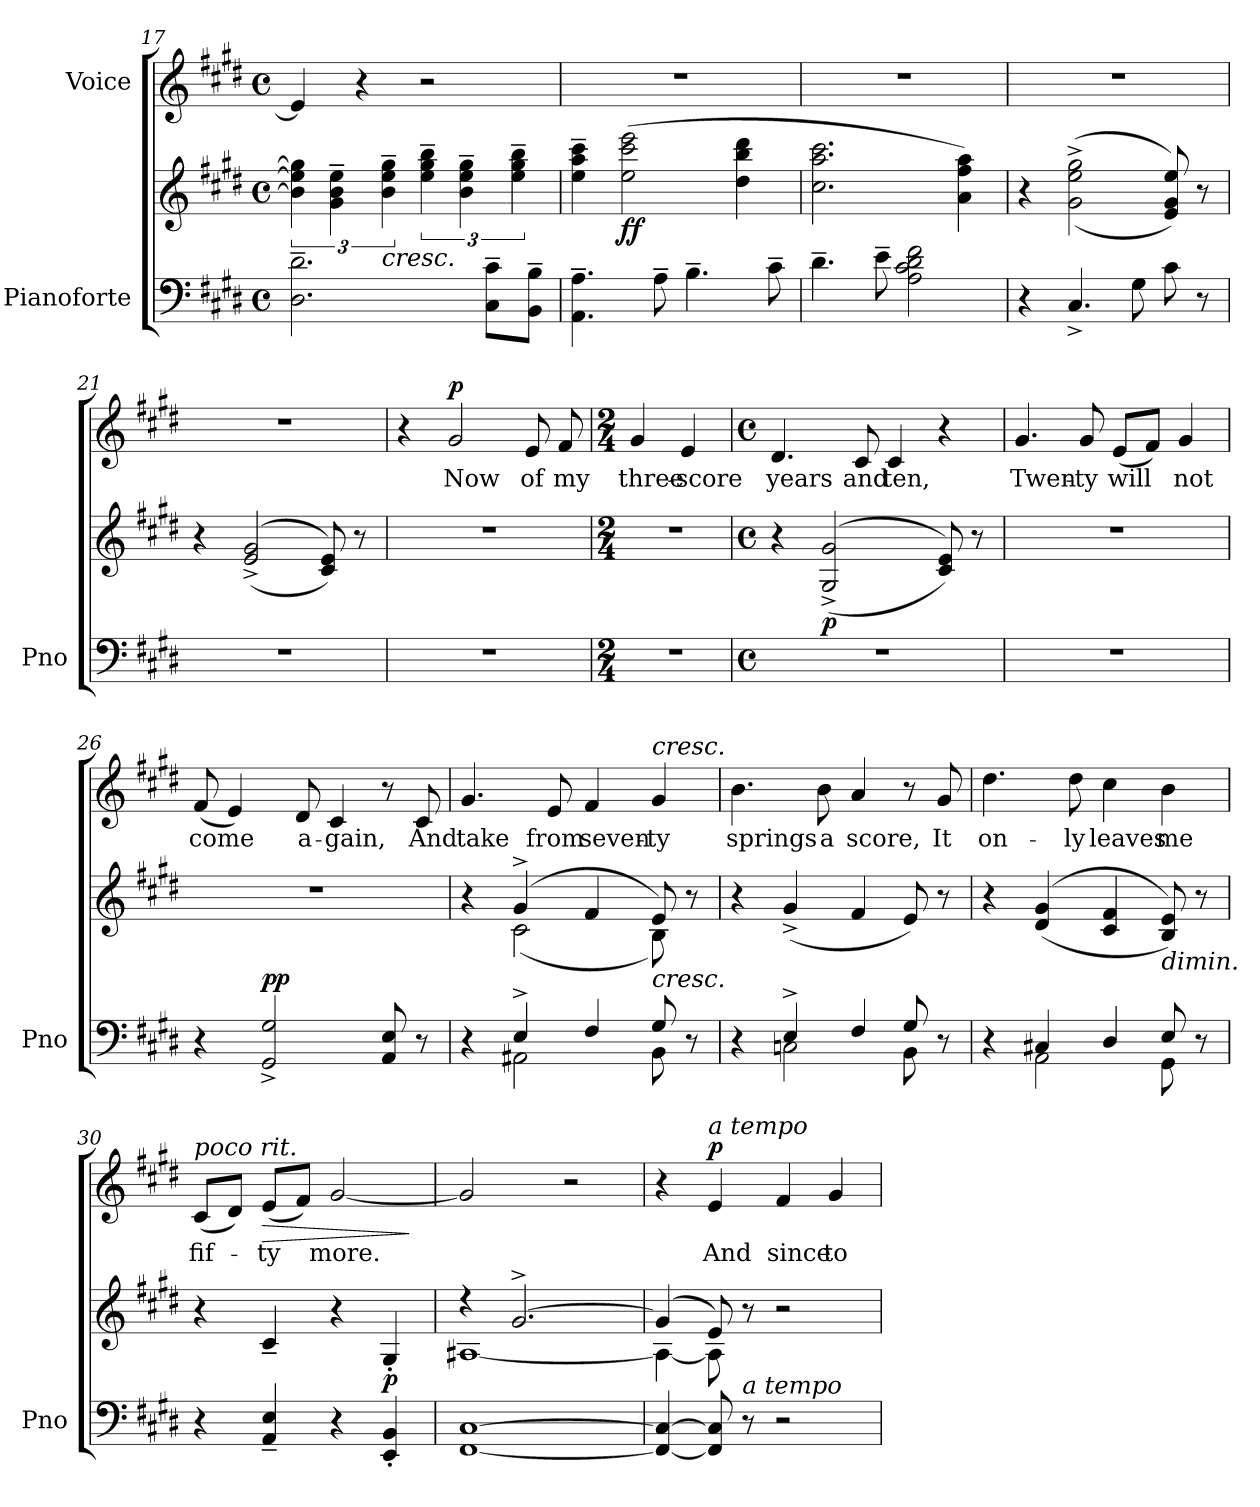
**kern	**kern	**dynam	**kern	**text	**dynam
*part2	*part2	*part2	*part1	*part1	*part1
*staff3	*staff2	*staff2/3	*staff1	*staff1	*staff1
*I"Pianoforte	*	*	*I"Voice	*	*
*I'Pno	*	*	*	*	*
*clefF4	*clefG2	*	*clefG2	*	*
*k[f#c#g#d#]	*k[f#c#g#d#]	*	*k[f#c#g#d#]	*	*
*M4/4	*M4/4	*	*M4/4	*	*
*met(c)	*met(c)	*	*met(c)	*	*
=17	=17	=17	=17	=17	=17
2.D#\~ 2.d#\~	6b\] 6ee\] 6gg#\]	.	4e/]	.	.
.	6g#\~ 6b\~ 6ee\~	.	.	.	.
.	.	.	4r	.	.
!	!LO:TX:b:i:t=cresc.	!	!	!	!
.	6b\~ 6ee\~ 6gg#\~	.	.	.	.
.	6ee\~ 6gg#\~ 6bb\~	.	2r	.	.
.	6b\~ 6ee\~ 6gg#\~	.	.	.	.
8C#\~ 8c#\~L	.	.	.	.	.
.	6ee\~ 6gg#\~ 6bb\~	.	.	.	.
8BB\~ 8B\~J	.	.	.	.	.
=18	=18	=18	=18	=18	=18
4.AA\~ 4.A\~	4ee\~ 4aa\~ 4ccc#\~	.	1r	.	.
!	!	!LO:DY:b	!	!	!
.	(2ee\ 2ccc#\ 2eee\	ff	.	.	.
8A~\	.	.	.	.	.
4.B~\	.	.	.	.	.
.	4dd#\ 4bb\ 4ddd#\	.	.	.	.
8c#~\	.	.	.	.	.
=19	=19	=19	=19	=19	=19
4.d#~\	2.cc#\ 2.aa\ 2.ccc#\	.	1r	.	.
8e~\	.	.	.	.	.
2A\ 2c#\ 2d#\ 2f#\	.	.	.	.	.
.	4a\ 4ff#\ 4aa\)	.	.	.	.
=20	=20	=20	=20	=20	=20
4r	4r	.	1r	.	.
!	!	!LO:DY:b	!	!	!
!	!	!LO:DY:n=1:b	!	!	!
4.C#^/	(<(2g#\^ 2ee\^ 2gg#\^	other-dynamics f	.	.	.
8G#\	.	.	.	.	.
8c#\	8e/ 8g#/ 8ee/))	.	.	.	.
8r	8r	.	.	.	.
=21	=21	=21	=21	=21	=21
1r	4r	.	1r	.	.
.	(>(2e/^> 2g#/^>	.	.	.	.
.	8c#/ 8e/))	.	.	.	.
.	8r	.	.	.	.
=22	=22	=22	=22	=22	=22
1r	1r	.	4r	.	.
!	!	!	!	!	!LO:DY:a
.	.	.	2g#/	Now	p
.	.	.	8e/	of	.
.	.	.	8f#/	my	.
=23	=23	=23	=23	=23	=23
*M2/4	*M2/4	*	*M2/4	*	*
2r	2r	.	4g#/	three-	.
.	.	.	4e/	-score	.
=24	=24	=24	=24	=24	=24
*M4/4	*M4/4	*	*M4/4	*	*
*met(c)	*met(c)	*	*met(c)	*	*
1r	4r	.	4.d#/	years	.
!	!	!LO:DY:b	!	!	!
.	(>(2G#/^> 2g#/^>	p	.	.	.
.	.	.	8c#/	and	.
.	.	.	4c#/	ten,	.
.	8c#/ 8e/))	.	4r	.	.
.	8r	.	.	.	.
=25	=25	=25	=25	=25	=25
1r	1r	.	4.g#/	Twen-	.
.	.	.	8g#/	-ty	.
.	.	.	(8e/L	will	.
.	.	.	8f#/J)	.	.
.	.	.	4g#/	not	.
=26	=26	=26	=26	=26	=26
4r	1r	.	(8f#/	come	.
.	.	.	4e/)	.	.
!	!	!LO:DY:a=2	!	!	!
2GG#/^> 2G#/^>	.	pp	.	.	.
.	.	.	8d#/	a-	.
.	.	.	4c#/	-gain,	.
8AA/ 8E/	.	.	8r	.	.
8r	.	.	8c#/	And	.
=27	=27	=27	=27	=27	=27
*^	*^	*	*	*	*
4r	4ryy	4r	4ryy	.	4.g#/	take	.
4E^/	2AA#X\	(4g#^/	(2c#\	.	.	.	.
.	.	.	.	.	8e/	from	.
4F#/	.	4f#/	.	.	4f#/	seven-	.
!	!	!	!	!	!LO:TX:a:i:t=cresc.	!	!
!	!	!LO:TX:b:i:t=cresc.	!	!	!	!	!
8G#/	8BB\	8e/)	8B\)	.	4g#/	-ty	.
8r	8ryy	8r	8ryy	.	.	.	.
*	*	*v	*v	*	*	*	*
=28	=28	=28	=28	=28	=28	=28
4r	4ryy	4r	.	4.b\	springs	.
4E^/	2Cn\	(>4g#^>/	.	.	.	.
.	.	.	.	8b\	a	.
4F#/	.	4f#/	.	4a/	score,	.
8G#/	8BB\	8e/)	.	8r	.	.
8r	8ryy	8r	.	8g#/	It	.
=29	=29	=29	=29	=29	=29	=29
4r	4ryy	4r	.	4.dd#\	on-	.
4C#X/	2AA\	(>(4d#/ 4g#/	.	.	.	.
.	.	.	.	8dd#\	-ly	.
4D#/	.	4c#/ 4f#/	.	4cc#\	leaves	.
!	!	!LO:TX:b:i:t=dimin.	!	!	!	!
8E/	8GG#\	8B/ 8e/))	.	4b\	me	.
8r	8ryy	8r	.	.	.	.
=30	=30	=30	=30	=30	=30	=30
!	!	!	!	!LO:TX:i:t=poco rit.	!	!
!LO:TX:i:t=poco rit.	!	!	!	!	!	!
*v	*v	*	*	*	*	*
4r	4r	.	(8c#/L	fif-	.
.	.	.	8d#/J)	.	.
!	!	!	!	!	!LO:HP:b
4AA/~ 4E/~	4c#~/	.	(8e/L	-ty	>
.	.	.	8f#/J)	.	.
4r	4r	.	[2g#/	more.	.
!	!	!LO:DY:b	!	!	!
4EE/' 4BB/'	4G#'/	p	.	.	.
.	.	.	.	.	]
=31	=31	=31	=31	=31	=31
*	*^	*	*	*	*
[1FF# [1C#	4r	[1A#X	.	2g#/]	.	.
.	[2.g#^/	.	.	.	.	.
.	.	.	.	2r	.	.
=32	=32	=32	=32	=32	=32	=32
4FF#/_ 4C#/_	(4g#/]	4A#\_	.	4r	.	.
!	!	!	!	!LO:TX:a:i:t=a tempo	!	!
!	!	!	!	!	!	!LO:DY:a
8FF#/] 8C#/]	8e/)	8A#\]	.	4e/	And	p
!LO:TX:i:t=a tempo	!	!	!	!	!	!
8r	8r	8ryy	.	.	.	.
2r	2r	2ryy	.	4f#/	since	.
.	.	.	.	4g#/	to	.
*	*v	*v	*	*	*	*
=	=	=	=	=	=
*-	*-	*-	*-	*-	*-
